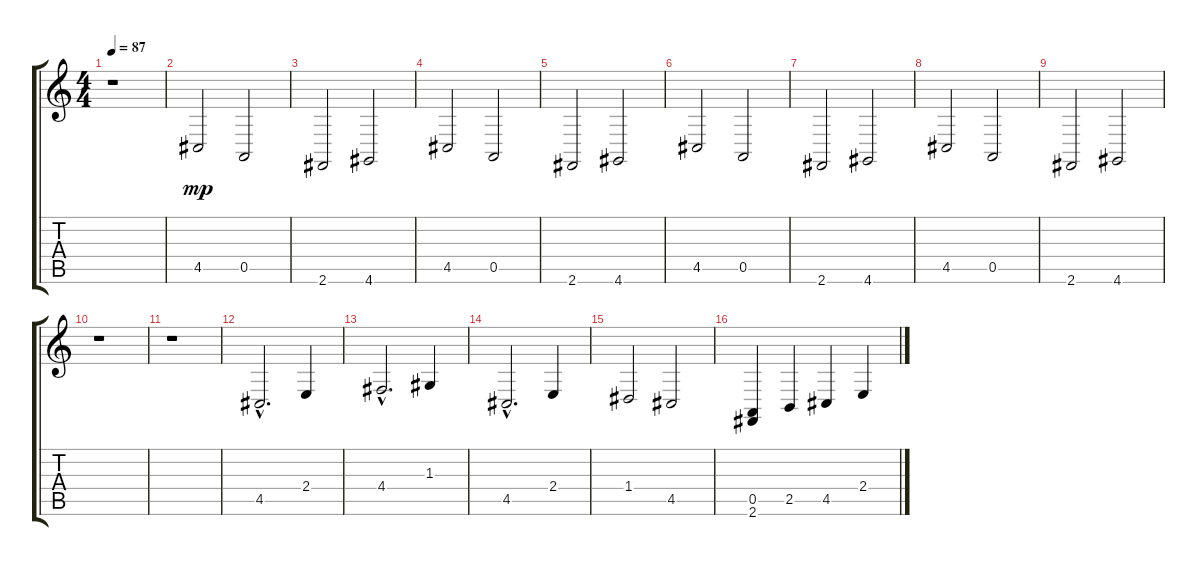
\track "" {instrument stringensemble2}
\staff {score tabs}
\tuning (E4 B3 G3 D3 A2 E2) {hide}
\ts (4 4)
\tempo 87
\clef g2
\ks c
r.1{dy mp} |
4.5.2 0.5.2 |
2.6.2 4.6.2 |
4.5.2 0.5.2 |
2.6.2 4.6.2 |
4.5.2 0.5.2 |
2.6.2 4.6.2 |
4.5.2 0.5.2 |
2.6.2 4.6.2 |
r.1 |
r.1 |
4.5{hac}.2{d} 2.4.4 |
4.4{hac}.2{d} 1.3.4 |
4.5{hac}.2{d} 2.4.4 |
1.4.2 4.5.2 |
(0.5 2.6).4 2.5.4 4.5.4 2.4.4
